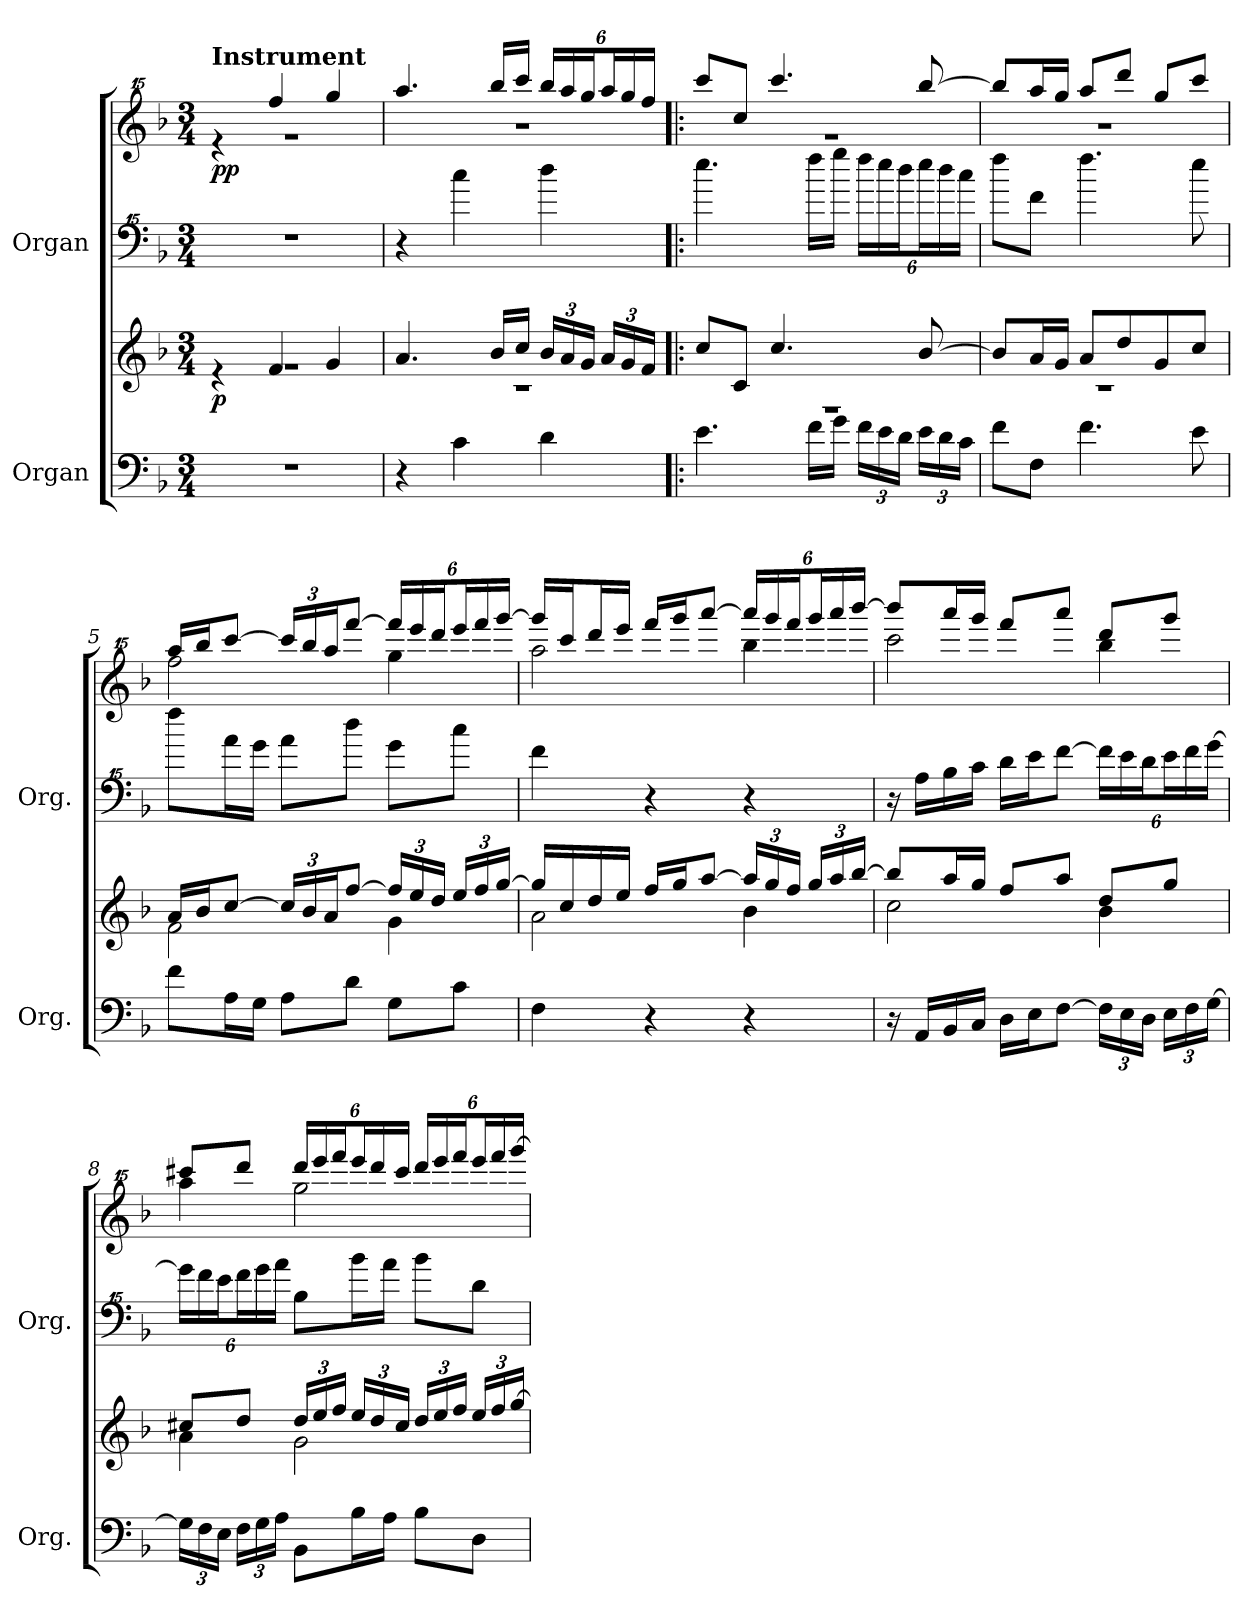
**kern	**kern	**dynam	**kern	**kern	**dynam
*part2	*part2	*part2	*part1	*part1	*part1
*staff4	*staff3	*staff3/4	*staff2	*staff1	*staff1/2
*I"Organ	*	*	*I"Organ	*	*
*I'Org.	*	*	*I'Org.	*	*
*clefF4	*clefG2	*	*clefF^^4	*clefG^^2	*
*k[b-]	*k[b-]	*	*k[b-]	*k[b-]	*
*M3/4	*M3/4	*	*M3/4	*M3/4	*
*MM60	*MM60	*	*MM60	*MM60	*
=1	=1	=1	=1	=1	=1
*	*^	*	*	*^	*
!	!	!	!	!	!LO:TX:a:B:t=Instrument	!	!
!	!	!	!LO:DY:b	!	!	!	!LO:DY:b
2.r	4re	2.rg	p	2.r	4reee	2.rggg	pp
.	4f/	.	.	.	4ffff/	.	.
.	4g/	.	.	.	4gggg/	.	.
=2	=2	=2	=2	=2	=2	=2	=2
4r	4.a/	2.r	.	4r	4.aaaa/	2.r	.
4c\	.	.	.	4cccc\	.	.	.
.	16b-/LL	.	.	.	16bbbb-/LL	.	.
.	16cc/JJ	.	.	.	16ccccc/JJ	.	.
*	*Xbrackettup	*	*	*	*Xbrackettup	*	*
4d\	24b-/LL	.	.	4dddd\	24bbbb-/LL	.	.
.	24a/	.	.	.	24aaaa/	.	.
.	24g/JJ	.	.	.	24gggg/J	.	.
.	24a/LL	.	.	.	24aaaa/L	.	.
.	24g/	.	.	.	24gggg/	.	.
.	24f/JJ	.	.	.	24ffff/JJ	.	.
=3!|:	=3!|:	=3!|:	=3!|:	=3!|:	=3!|:	=3!|:	=3!|:
4.e\	8cc/L	2.r	.	4.eeee\	8ccccc/L	2.r	.
.	8c/J	.	.	.	8cccc/J	.	.
.	4.cc/	.	.	.	4.ccccc/	.	.
16f\LL	.	.	.	16ffff\LL	.	.	.
16g\JJ	.	.	.	16gggg\JJ	.	.	.
*Xbrackettup	*	*	*	*Xbrackettup	*	*	*
24f\LL	.	.	.	24ffff\LL	.	.	.
24e\	.	.	.	24eeee\	.	.	.
24d\JJ	.	.	.	24dddd\J	.	.	.
24e\LL	[8b-/	.	.	24eeee\L	[8bbbb-/	.	.
24d\	.	.	.	24dddd\	.	.	.
24c\JJ	.	.	.	24cccc\JJ	.	.	.
=4	=4	=4	=4	=4	=4	=4	=4
8f\L	8b-/L]	2.r	.	8ffff\L	8bbbb-/L]	2.r	.
8F\J	16a/L	.	.	8fff\J	16aaaa/L	.	.
.	16g/JJ	.	.	.	16gggg/JJ	.	.
4.f\	8a/L	.	.	4.ffff\	8aaaa/L	.	.
.	8dd/	.	.	.	8ddddd/J	.	.
.	8g/	.	.	.	8gggg/L	.	.
8e\	8cc/J	.	.	8eeee\	8ccccc/J	.	.
=5	=5	=5	=5	=5	=5	=5	=5
8f\L	16a/LL	2f\	.	8ffff\L	16aaaa/LL	2ffff\	.
.	16b-/J	.	.	.	16bbbb-/J	.	.
16A\L	[8cc/J	.	.	16aaa\L	[8ccccc/J	.	.
16G\JJ	.	.	.	16ggg\JJ	.	.	.
8A\L	24cc/LL]	.	.	8aaa\L	24ccccc/LL]	.	.
.	24b-/	.	.	.	24bbbb-/	.	.
.	24a/J	.	.	.	24aaaa/J	.	.
8d\J	[8ff/J	.	.	8dddd\J	[8fffff/J	.	.
8G\L	24ff/LL]	4g\	.	8ggg\L	24fffff/LL]	4gggg\	.
.	24ee/	.	.	.	24eeeee/	.	.
.	24dd/JJ	.	.	.	24ddddd/J	.	.
8c\J	24ee/LL	.	.	8cccc\J	24eeeee/L	.	.
.	24ff/	.	.	.	24fffff/	.	.
.	[24gg/JJ	.	.	.	[24ggggg/JJ	.	.
=6	=6	=6	=6	=6	=6	=6	=6
4F\	16gg/LL]	2a\	.	4fff\	16ggggg/LL]	2aaaa\	.
.	16cc/	.	.	.	16ccccc/J	.	.
.	16dd/	.	.	.	16ddddd/L	.	.
.	16ee/JJ	.	.	.	16eeeee/JJ	.	.
4r	16ff/LL	.	.	4r	16fffff/LL	.	.
.	16gg/J	.	.	.	16ggggg/J	.	.
.	[8aa/J	.	.	.	[8aaaaa/J	.	.
4r	24aa/LL]	4b-\	.	4r	24aaaaa/LL]	4bbbb-\	.
.	24gg/	.	.	.	24ggggg/	.	.
.	24ff/JJ	.	.	.	24fffff/J	.	.
.	24gg/LL	.	.	.	24ggggg/L	.	.
.	24aa/	.	.	.	24aaaaa/	.	.
.	[24bb-/JJ	.	.	.	[24bbbbb-/JJ	.	.
!!LO:LB:g=z	!!
=7	=7	=7	=7	=7	=7	=7	=7
16r	8bb-/L]	2cc\	.	16r	8bbbbb-/L]	2ccccc\	.
16AA/LL	.	.	.	16aa\LL	.	.	.
16BB-/	16aa/L	.	.	16bb-\	16aaaaa/L	.	.
16C/JJ	16gg/JJ	.	.	16ccc\JJ	16ggggg/JJ	.	.
16D\LL	8ff/L	.	.	16ddd\LL	8fffff/L	.	.
16E\J	.	.	.	16eee\J	.	.	.
[8F\J	8aa/J	.	.	[8fff\J	8aaaaa/J	.	.
24F\LL]	8dd/L	4b-\	.	24fff\LL]	8ddddd/L	4bbbb-\	.
24E\	.	.	.	24eee\	.	.	.
24D\JJ	.	.	.	24ddd\J	.	.	.
24E\LL	8gg/J	.	.	24eee\L	8ggggg/J	.	.
24F\	.	.	.	24fff\	.	.	.
[24G\JJ	.	.	.	[24ggg\JJ	.	.	.
=8	=8	=8	=8	=8	=8	=8	=8
24G\LL]	8cc#X/L	4a\	.	24ggg\LL]	8ccccc#X/L	4aaaa\	.
24F\	.	.	.	24fff\	.	.	.
24E\JJ	.	.	.	24eee\J	.	.	.
24F\LL	8dd/J	.	.	24fff\L	8ddddd/J	.	.
24G\	.	.	.	24ggg\	.	.	.
24A\JJ	.	.	.	24aaa\JJ	.	.	.
8BB-\L	24dd/LL	2g\	.	8bb-\L	24ddddd/LL	2gggg\	.
.	24ee/	.	.	.	24eeeee/	.	.
.	24ff/JJ	.	.	.	24fffff/J	.	.
16B-\L	24ee/LL	.	.	16bbb-\L	24eeeee/L	.	.
.	24dd/	.	.	.	24ddddd/	.	.
16A\JJ	.	.	.	16aaa\JJ	.	.	.
.	24cc#/JJ	.	.	.	24ccccc#/JJ	.	.
8B-\L	24dd/LL	.	.	8bbb-\L	24ddddd/LL	.	.
.	24ee/	.	.	.	24eeeee/	.	.
.	24ff/JJ	.	.	.	24fffff/J	.	.
8D\J	24ee/LL	.	.	8ddd\J	24eeeee/L	.	.
.	24ff/	.	.	.	24fffff/	.	.
.	[24gg/JJ	.	.	.	[24ggggg/JJ	.	.
*	*v	*v	*	*	*v	*v	*
=	=	=	=	=	=
*-	*-	*-	*-	*-	*-
